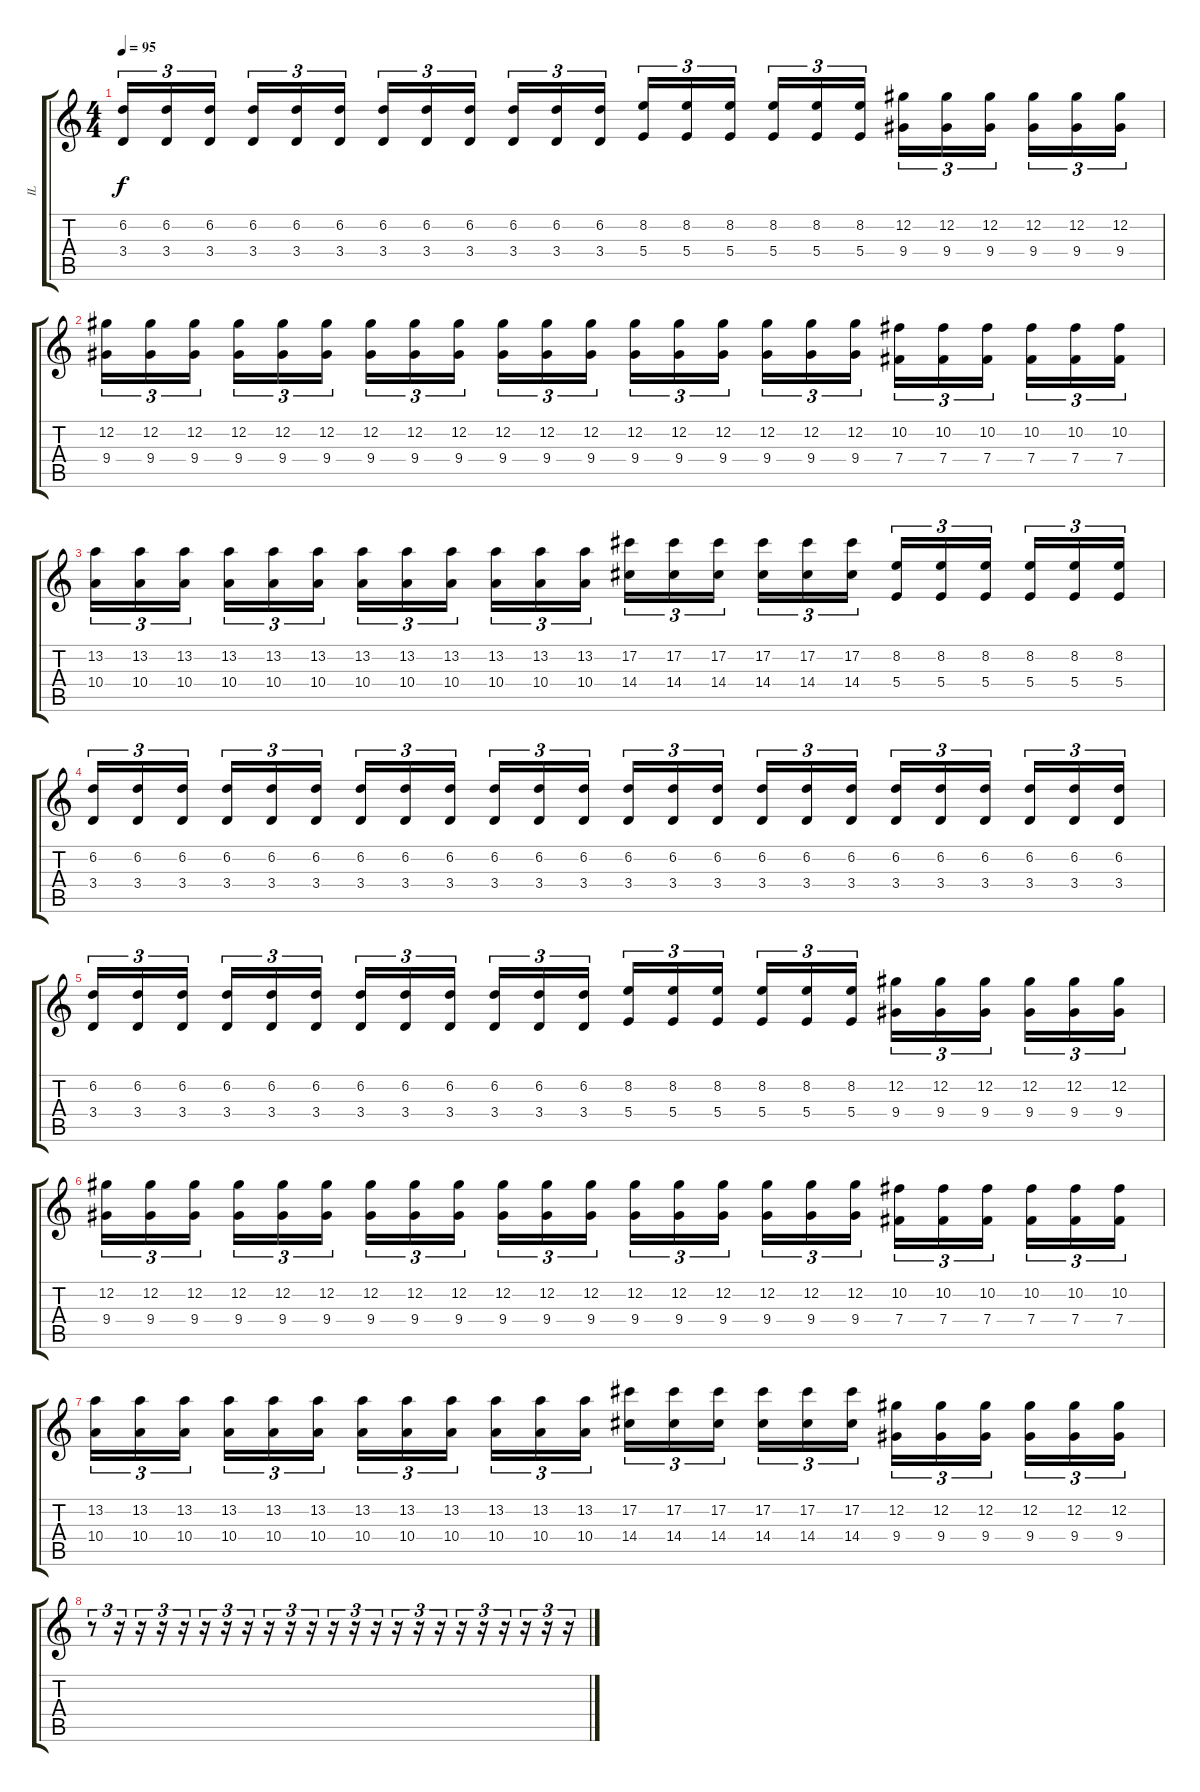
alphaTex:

\track ("IL" "IL") {instrument distortionguitar}
\staff {score tabs}
\tuning (Db4 Ab3 E3 B2 Gb2 Db2) {hide}
\ts (4 4)
\tempo 95
\clef g2
\ks c
(6.2 3.4).16{tu (3 2) dy f} (6.2 3.4).16{tu (3 2)} (6.2 3.4).16{tu (3 2) beam splitsecondary} (6.2 3.4).16{tu (3 2)} (6.2 3.4).16{tu (3 2)} (6.2 3.4).16{tu (3 2)} (6.2 3.4).16{tu (3 2)} (6.2 3.4).16{tu (3 2)} (6.2 3.4).16{tu (3 2) beam splitsecondary} (6.2 3.4).16{tu (3 2)} (6.2 3.4).16{tu (3 2)} (6.2 3.4).16{tu (3 2)} (8.2 5.4).16{tu (3 2)} (8.2 5.4).16{tu (3 2)} (8.2 5.4).16{tu (3 2) beam splitsecondary} (8.2 5.4).16{tu (3 2)} (8.2 5.4).16{tu (3 2)} (8.2 5.4).16{tu (3 2)} (12.2 9.4).16{tu (3 2)} (12.2 9.4).16{tu (3 2)} (12.2 9.4).16{tu (3 2) beam splitsecondary} (12.2 9.4).16{tu (3 2)} (12.2 9.4).16{tu (3 2)} (12.2 9.4).16{tu (3 2)} |
(12.2 9.4).16{tu (3 2)} (12.2 9.4).16{tu (3 2)} (12.2 9.4).16{tu (3 2) beam splitsecondary} (12.2 9.4).16{tu (3 2)} (12.2 9.4).16{tu (3 2)} (12.2 9.4).16{tu (3 2)} (12.2 9.4).16{tu (3 2)} (12.2 9.4).16{tu (3 2)} (12.2 9.4).16{tu (3 2) beam splitsecondary} (12.2 9.4).16{tu (3 2)} (12.2 9.4).16{tu (3 2)} (12.2 9.4).16{tu (3 2)} (12.2 9.4).16{tu (3 2)} (12.2 9.4).16{tu (3 2)} (12.2 9.4).16{tu (3 2) beam splitsecondary} (12.2 9.4).16{tu (3 2)} (12.2 9.4).16{tu (3 2)} (12.2 9.4).16{tu (3 2)} (10.2 7.4).16{tu (3 2)} (10.2 7.4).16{tu (3 2)} (10.2 7.4).16{tu (3 2) beam splitsecondary} (10.2 7.4).16{tu (3 2)} (10.2 7.4).16{tu (3 2)} (10.2 7.4).16{tu (3 2)} |
(13.2 10.4).16{tu (3 2)} (13.2 10.4).16{tu (3 2)} (13.2 10.4).16{tu (3 2) beam splitsecondary} (13.2 10.4).16{tu (3 2)} (13.2 10.4).16{tu (3 2)} (13.2 10.4).16{tu (3 2)} (13.2 10.4).16{tu (3 2)} (13.2 10.4).16{tu (3 2)} (13.2 10.4).16{tu (3 2) beam splitsecondary} (13.2 10.4).16{tu (3 2)} (13.2 10.4).16{tu (3 2)} (13.2 10.4).16{tu (3 2)} (17.2 14.4).16{tu (3 2)} (17.2 14.4).16{tu (3 2)} (17.2 14.4).16{tu (3 2) beam splitsecondary} (17.2 14.4).16{tu (3 2)} (17.2 14.4).16{tu (3 2)} (17.2 14.4).16{tu (3 2)} (8.2 5.4).16{tu (3 2)} (8.2 5.4).16{tu (3 2)} (8.2 5.4).16{tu (3 2) beam splitsecondary} (8.2 5.4).16{tu (3 2)} (8.2 5.4).16{tu (3 2)} (8.2 5.4).16{tu (3 2)} |
(6.2 3.4).16{tu (3 2)} (6.2 3.4).16{tu (3 2)} (6.2 3.4).16{tu (3 2) beam splitsecondary} (6.2 3.4).16{tu (3 2)} (6.2 3.4).16{tu (3 2)} (6.2 3.4).16{tu (3 2)} (6.2 3.4).16{tu (3 2)} (6.2 3.4).16{tu (3 2)} (6.2 3.4).16{tu (3 2) beam splitsecondary} (6.2 3.4).16{tu (3 2)} (6.2 3.4).16{tu (3 2)} (6.2 3.4).16{tu (3 2)} (6.2 3.4).16{tu (3 2)} (6.2 3.4).16{tu (3 2)} (6.2 3.4).16{tu (3 2) beam splitsecondary} (6.2 3.4).16{tu (3 2)} (6.2 3.4).16{tu (3 2)} (6.2 3.4).16{tu (3 2)} (6.2 3.4).16{tu (3 2)} (6.2 3.4).16{tu (3 2)} (6.2 3.4).16{tu (3 2) beam splitsecondary} (6.2 3.4).16{tu (3 2)} (6.2 3.4).16{tu (3 2)} (6.2 3.4).16{tu (3 2)} |
(6.2 3.4).16{tu (3 2)} (6.2 3.4).16{tu (3 2)} (6.2 3.4).16{tu (3 2) beam splitsecondary} (6.2 3.4).16{tu (3 2)} (6.2 3.4).16{tu (3 2)} (6.2 3.4).16{tu (3 2)} (6.2 3.4).16{tu (3 2)} (6.2 3.4).16{tu (3 2)} (6.2 3.4).16{tu (3 2) beam splitsecondary} (6.2 3.4).16{tu (3 2)} (6.2 3.4).16{tu (3 2)} (6.2 3.4).16{tu (3 2)} (8.2 5.4).16{tu (3 2)} (8.2 5.4).16{tu (3 2)} (8.2 5.4).16{tu (3 2) beam splitsecondary} (8.2 5.4).16{tu (3 2)} (8.2 5.4).16{tu (3 2)} (8.2 5.4).16{tu (3 2)} (12.2 9.4).16{tu (3 2)} (12.2 9.4).16{tu (3 2)} (12.2 9.4).16{tu (3 2) beam splitsecondary} (12.2 9.4).16{tu (3 2)} (12.2 9.4).16{tu (3 2)} (12.2 9.4).16{tu (3 2)} |
(12.2 9.4).16{tu (3 2)} (12.2 9.4).16{tu (3 2)} (12.2 9.4).16{tu (3 2) beam splitsecondary} (12.2 9.4).16{tu (3 2)} (12.2 9.4).16{tu (3 2)} (12.2 9.4).16{tu (3 2)} (12.2 9.4).16{tu (3 2)} (12.2 9.4).16{tu (3 2)} (12.2 9.4).16{tu (3 2) beam splitsecondary} (12.2 9.4).16{tu (3 2)} (12.2 9.4).16{tu (3 2)} (12.2 9.4).16{tu (3 2)} (12.2 9.4).16{tu (3 2)} (12.2 9.4).16{tu (3 2)} (12.2 9.4).16{tu (3 2) beam splitsecondary} (12.2 9.4).16{tu (3 2)} (12.2 9.4).16{tu (3 2)} (12.2 9.4).16{tu (3 2)} (10.2 7.4).16{tu (3 2)} (10.2 7.4).16{tu (3 2)} (10.2 7.4).16{tu (3 2) beam splitsecondary} (10.2 7.4).16{tu (3 2)} (10.2 7.4).16{tu (3 2)} (10.2 7.4).16{tu (3 2)} |
(13.2 10.4).16{tu (3 2)} (13.2 10.4).16{tu (3 2)} (13.2 10.4).16{tu (3 2) beam splitsecondary} (13.2 10.4).16{tu (3 2)} (13.2 10.4).16{tu (3 2)} (13.2 10.4).16{tu (3 2)} (13.2 10.4).16{tu (3 2)} (13.2 10.4).16{tu (3 2)} (13.2 10.4).16{tu (3 2) beam splitsecondary} (13.2 10.4).16{tu (3 2)} (13.2 10.4).16{tu (3 2)} (13.2 10.4).16{tu (3 2)} (17.2 14.4).16{tu (3 2)} (17.2 14.4).16{tu (3 2)} (17.2 14.4).16{tu (3 2) beam splitsecondary} (17.2 14.4).16{tu (3 2)} (17.2 14.4).16{tu (3 2)} (17.2 14.4).16{tu (3 2)} (12.2 9.4).16{tu (3 2)} (12.2 9.4).16{tu (3 2)} (12.2 9.4).16{tu (3 2) beam splitsecondary} (12.2 9.4).16{tu (3 2)} (12.2 9.4).16{tu (3 2)} (12.2 9.4).16{tu (3 2)} |
r.8{tu (3 2)} r.16{tu (3 2)} r.16{tu (3 2)} r.16{tu (3 2)} r.16{tu (3 2)} r.16{tu (3 2)} r.16{tu (3 2)} r.16{tu (3 2)} r.16{tu (3 2)} r.16{tu (3 2)} r.16{tu (3 2)} r.16{tu (3 2)} r.16{tu (3 2)} r.16{tu (3 2)} r.16{tu (3 2)} r.16{tu (3 2)} r.16{tu (3 2)} r.16{tu (3 2)} r.16{tu (3 2)} r.16{tu (3 2)} r.16{tu (3 2)} r.16{tu (3 2)} r.16{tu (3 2)}
